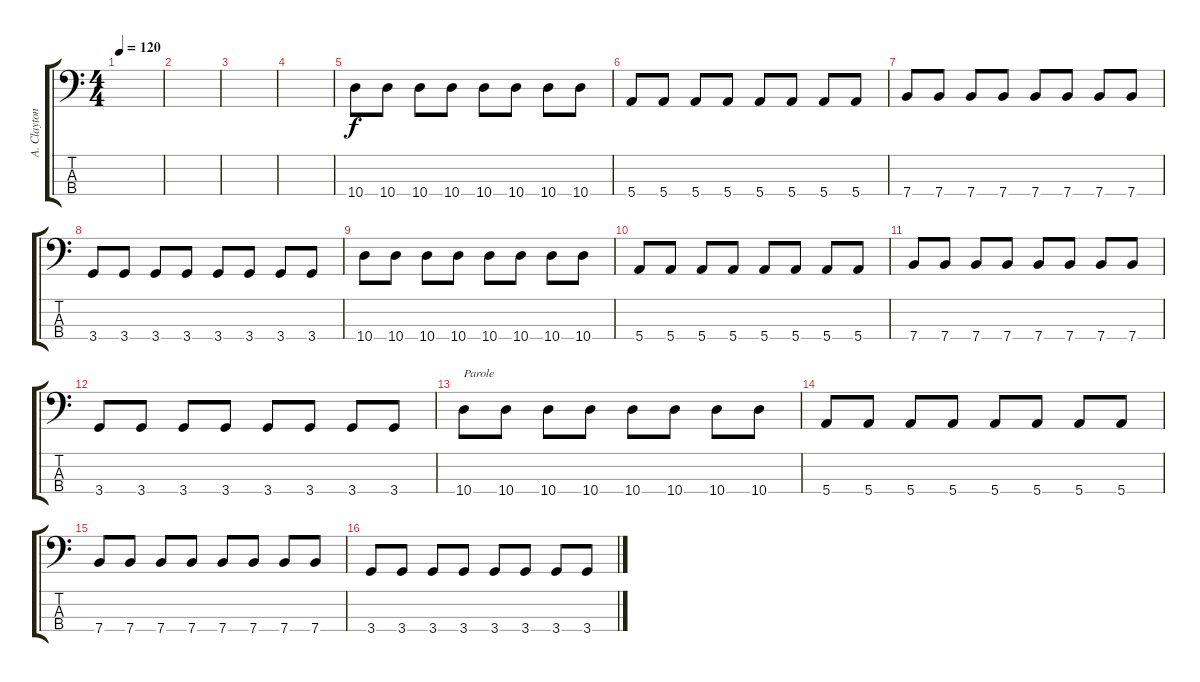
\track ("A. Clayton" "A. Clayton") {instrument electricbassfinger}
\staff {score tabs}
\tuning (G2 D2 A1 E1) {hide}
\ts (4 4)
\tempo 120
\clef f4
\ks c
|
|
|
|
10.4.8 10.4.8 10.4.8 10.4.8 10.4.8 10.4.8 10.4.8 10.4.8 |
5.4.8 5.4.8 5.4.8 5.4.8 5.4.8 5.4.8 5.4.8 5.4.8 |
7.4.8 7.4.8 7.4.8 7.4.8 7.4.8 7.4.8 7.4.8 7.4.8 |
3.4.8 3.4.8 3.4.8 3.4.8 3.4.8 3.4.8 3.4.8 3.4.8 |
10.4.8 10.4.8 10.4.8 10.4.8 10.4.8 10.4.8 10.4.8 10.4.8 |
5.4.8 5.4.8 5.4.8 5.4.8 5.4.8 5.4.8 5.4.8 5.4.8 |
7.4.8 7.4.8 7.4.8 7.4.8 7.4.8 7.4.8 7.4.8 7.4.8 |
3.4.8 3.4.8 3.4.8 3.4.8 3.4.8 3.4.8 3.4.8 3.4.8 |
10.4.8{txt "Parole"} 10.4.8 10.4.8 10.4.8 10.4.8 10.4.8 10.4.8 10.4.8 |
5.4.8 5.4.8 5.4.8 5.4.8 5.4.8 5.4.8 5.4.8 5.4.8 |
7.4.8 7.4.8 7.4.8 7.4.8 7.4.8 7.4.8 7.4.8 7.4.8 |
3.4.8 3.4.8 3.4.8 3.4.8 3.4.8 3.4.8 3.4.8 3.4.8
